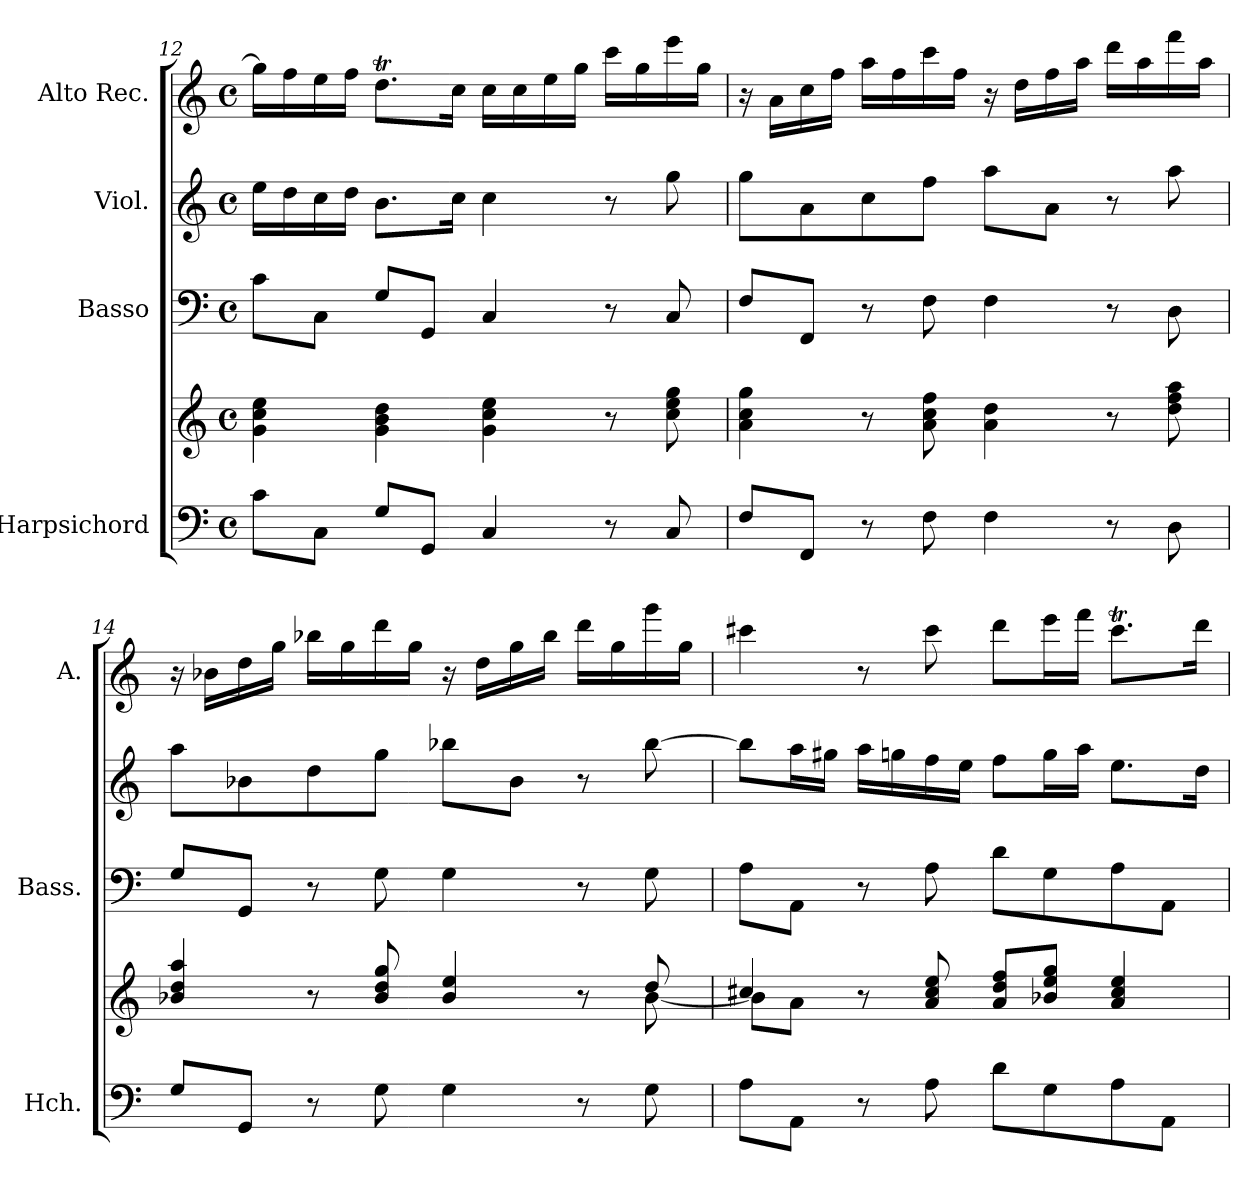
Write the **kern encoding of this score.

**kern	**kern	**kern	**kern	**kern
*part4	*part4	*part3	*part2	*part1
*staff5	*staff4	*staff3	*staff2	*staff1
*I"Harpsichord	*	*I"Basso	*I"Viol.	*I"Alto Rec.
*I'Hch.	*	*I'Bass.	*	*I'A.
*clefF4	*clefG2	*clefF4	*clefG2	*clefG2
*k[]	*k[]	*k[]	*k[]	*k[]
*M4/4	*M4/4	*M4/4	*M4/4	*M4/4
*met(c)	*met(c)	*met(c)	*met(c)	*met(c)
=12	=12	=12	=12	=12
8c\L	4g\ 4cc\ 4ee\	8c\L	16ee\LL	16gg\LL]
.	.	.	16dd\	16ff\
8C\J	.	8C\J	16cc\	16ee\
.	.	.	16dd\JJ	16ff\JJ
8G/L	4g\ 4b\ 4dd\	8G/L	8.b\L	8.ddT\L
8GG/J	.	8GG/J	.	.
.	.	.	16cc\Jk	16cc\Jk
4C/	4g\ 4cc\ 4ee\	4C/	4cc\	16cc\LL
.	.	.	.	16cc\
.	.	.	.	16ee\
.	.	.	.	16gg\JJ
8r	8r	8r	8r	16ccc\LL
.	.	.	.	16gg\
8C/	8cc\ 8ee\ 8gg\	8C/	8gg\	16eee\
.	.	.	.	16gg\JJ
=13	=13	=13	=13	=13
8F/L	4a\ 4cc\ 4gg\	8F/L	8gg\L	16r
.	.	.	.	16a\LL
8FF/J	.	8FF/J	8a\	16cc\
.	.	.	.	16ff\JJ
8r	8r	8r	8cc\	16aa\LL
.	.	.	.	16ff\
8F\	8a\ 8cc\ 8ff\	8F\	8ff\J	16ccc\
.	.	.	.	16ff\JJ
4F\	4a\ 4dd\	4F\	8aa\L	16r
.	.	.	.	16dd\LL
.	.	.	8a\J	16ff\
.	.	.	.	16aa\JJ
8r	8r	8r	8r	16ddd\LL
.	.	.	.	16aa\
8D\	8dd\ 8ff\ 8aa\	8D\	8aa\	16fff\
.	.	.	.	16aa\JJ
=14	=14	=14	=14	=14
*	*^	*	*	*
8G/L	4b-X/ 4dd/ 4aa/	2..ryy	8G/L	8aa\L	16r
.	.	.	.	.	16b-X\LL
8GG/J	.	.	8GG/J	8b-X\	16dd\
.	.	.	.	.	16gg\JJ
8r	8r	.	8r	8dd\	16bb-X\LL
.	.	.	.	.	16gg\
8G\	8b-/ 8dd/ 8gg/	.	8G\	8gg\J	16ddd\
.	.	.	.	.	16gg\JJ
4G\	4b-/ 4ee/	.	4G\	8bb-X\L	16r
.	.	.	.	.	16dd\LL
.	.	.	.	8b-\J	16gg\
.	.	.	.	.	16bb-\JJ
8r	8r	.	8r	8r	16ddd\LL
.	.	.	.	.	16gg\
8G\	8dd/	[8b-\	8G\	[8bb-\	16ggg\
.	.	.	.	.	16gg\JJ
=15	=15	=15	=15	=15	=15
8A\L	4cc#X/	8b-\L]	8A\L	8bb-\L]	4ccc#X\
8AA\J	.	8a\J	8AA\J	16aa\L	.
.	.	.	.	16gg#X\JJ	.
8r	8r	2.ryy	8r	16aa\LL	8r
.	.	.	.	16ggn\	.
8A\	8a/ 8cc#/ 8ee/	.	8A\	16ff\	8ccc#\
.	.	.	.	16ee\JJ	.
8d\L	8a/ 8dd/ 8ff/L	.	8d\L	8ff\L	8ddd\L
8G\	8b-X/ 8ee/ 8gg/J	.	8G\	16gg\L	16eee\L
.	.	.	.	16aa\JJ	16fff\JJ
8A\	4a/ 4cc#/ 4ee/	.	8A\	8.ee\L	8.ccc#t\L
8AA\J	.	.	8AA\J	.	.
.	.	.	.	16dd\Jk	16ddd\Jk
*	*v	*v	*	*	*
=	=	=	=	=
*-	*-	*-	*-	*-
